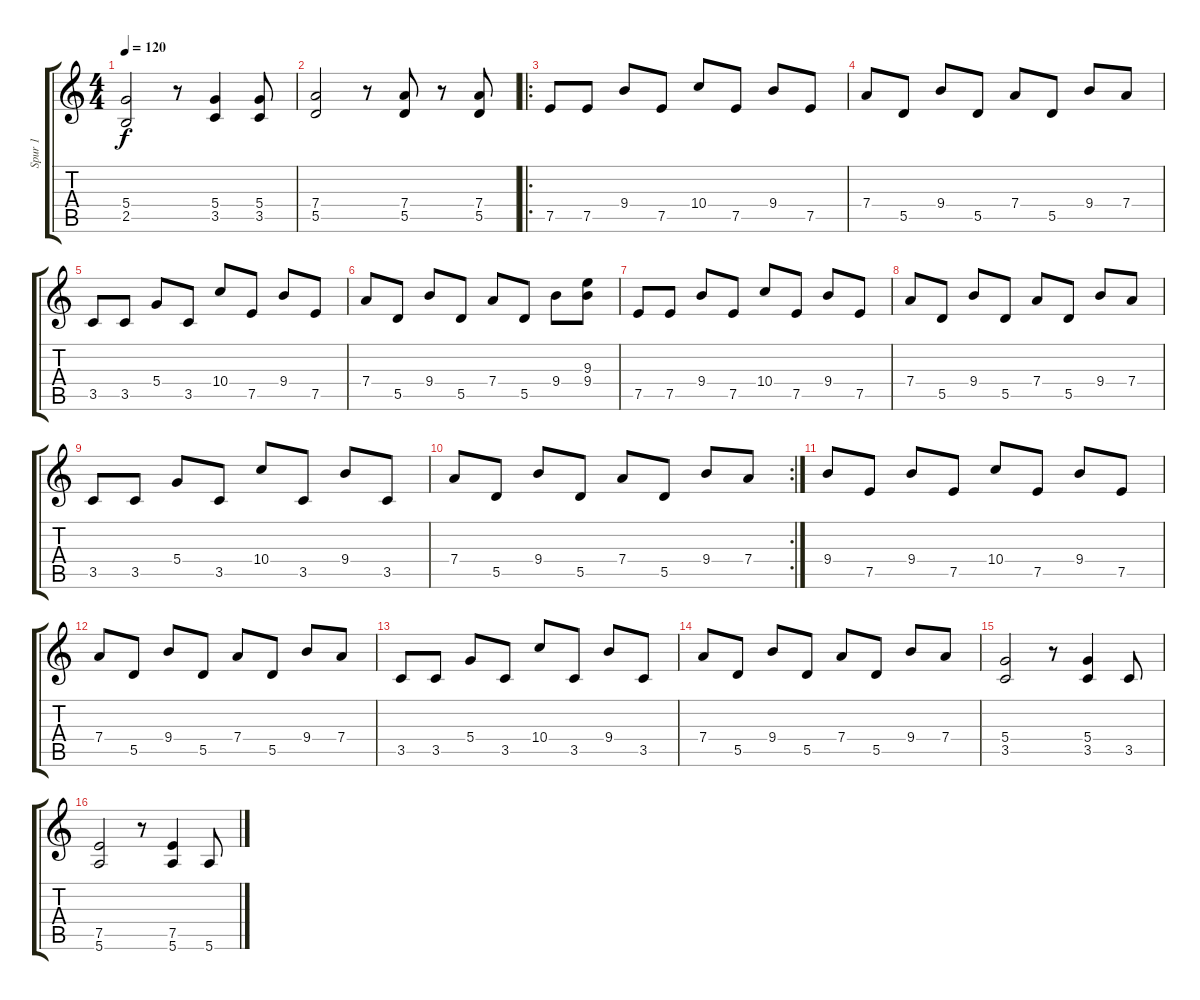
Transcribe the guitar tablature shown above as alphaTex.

\track ("Spur 1" "Spur 1") {instrument electricguitarclean}
\staff {score tabs}
\tuning (E4 B3 G3 D3 A2 E2) {hide}
\ts (4 4)
\tempo 120
\clef g2
\ks c
(5.4 2.5).2{dy f} r.8 (5.4 3.5).4 (5.4 3.5).8 |
(7.4 5.5).2 r.8 (7.4 5.5).8 r.8 (7.4 5.5).8 |
\ro
7.5.8 7.5.8 9.4.8 7.5.8 10.4.8 7.5.8 9.4.8 7.5.8 |
7.4.8 5.5.8 9.4.8 5.5.8 7.4.8 5.5.8 9.4.8 7.4.8 |
3.5.8 3.5.8 5.4.8 3.5.8 10.4.8 7.5.8 9.4.8 7.5.8 |
7.4.8 5.5.8 9.4.8 5.5.8 7.4.8 5.5.8 9.4.8 (9.3 9.4).8 |
7.5.8 7.5.8 9.4.8 7.5.8 10.4.8 7.5.8 9.4.8 7.5.8 |
7.4.8 5.5.8 9.4.8 5.5.8 7.4.8 5.5.8 9.4.8 7.4.8 |
3.5.8 3.5.8 5.4.8 3.5.8 10.4.8 3.5.8 9.4.8 3.5.8 |
\rc 2
7.4.8 5.5.8 9.4.8 5.5.8 7.4.8 5.5.8 9.4.8 7.4.8 |
9.4.8 7.5.8 9.4.8 7.5.8 10.4.8 7.5.8 9.4.8 7.5.8 |
7.4.8 5.5.8 9.4.8 5.5.8 7.4.8 5.5.8 9.4.8 7.4.8 |
3.5.8 3.5.8 5.4.8 3.5.8 10.4.8 3.5.8 9.4.8 3.5.8 |
7.4.8 5.5.8 9.4.8 5.5.8 7.4.8 5.5.8 9.4.8 7.4.8 |
(5.4 3.5).2 r.8 (5.4 3.5).4 3.5.8 |
(7.5 5.6).2 r.8 (7.5 5.6).4 5.6.8
